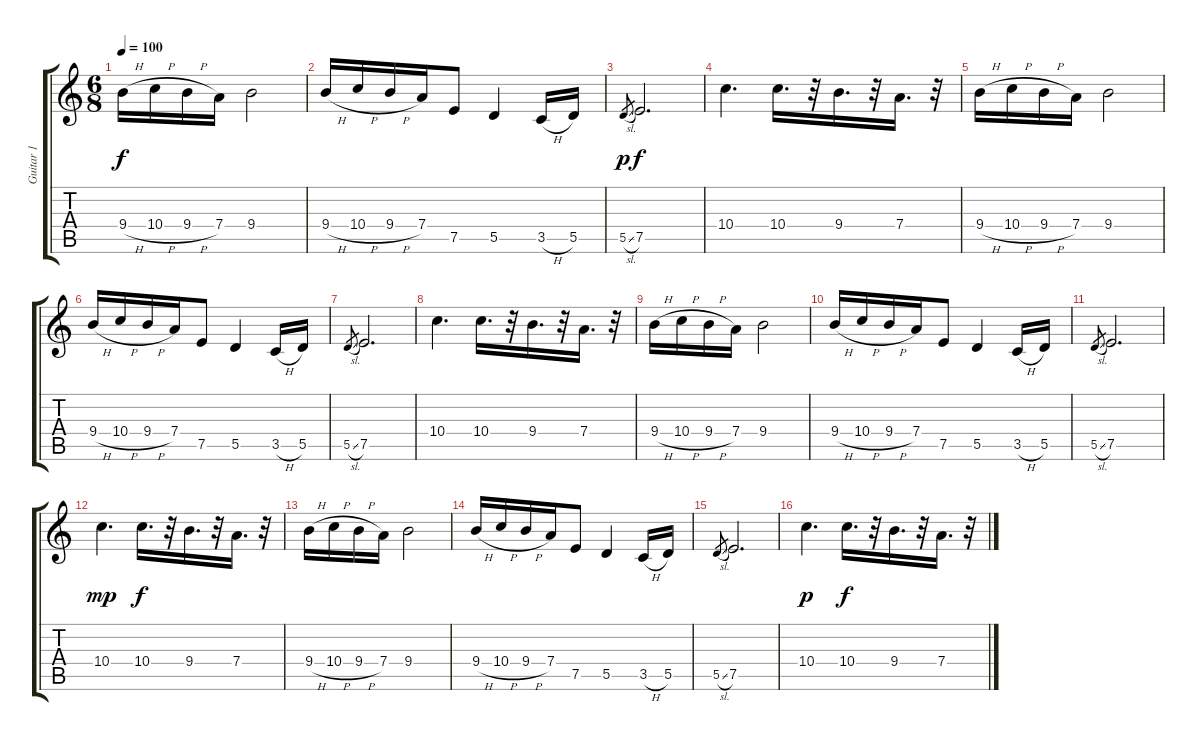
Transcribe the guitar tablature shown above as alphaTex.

\track ("Guitar 1" "Guitar 1") {instrument distortionguitar}
\staff {score tabs}
\tuning (E4 B3 G3 D3 A2 E2) {hide}
\ts (6 8)
\tempo 100
\clef g2
\ks c
9.4{h}.16{dy f} 10.4{h}.16 9.4{h}.16 7.4.16 9.4.2 |
9.4{h}.16 10.4{h}.16 9.4{h}.16 7.4.16 7.5.8 5.5.4 3.5{h}.16 5.5.16 |
5.5{sl}.8{gr dy p} 7.5.2{d dy f} |
10.4.4{d} 10.4.16{d} r.32 9.4.16{d} r.32 7.4.16{d} r.32 |
9.4{h}.16 10.4{h}.16 9.4{h}.16 7.4.16 9.4.2 |
9.4{h}.16 10.4{h}.16 9.4{h}.16 7.4.16 7.5.8 5.5.4 3.5{h}.16 5.5.16 |
5.5{sl}.8{gr} 7.5.2{d} |
10.4.4{d} 10.4.16{d} r.32 9.4.16{d} r.32 7.4.16{d} r.32 |
9.4{h}.16 10.4{h}.16 9.4{h}.16 7.4.16 9.4.2 |
9.4{h}.16 10.4{h}.16 9.4{h}.16 7.4.16 7.5.8 5.5.4 3.5{h}.16 5.5.16 |
5.5{sl}.8{gr} 7.5.2{d} |
10.4.4{d dy mp volume 10} 10.4.16{d dy f} r.32 9.4.16{d} r.32 7.4.16{d} r.32 |
9.4{h}.16 10.4{h}.16 9.4{h}.16 7.4.16 9.4.2 |
9.4{h}.16 10.4{h}.16 9.4{h}.16 7.4.16 7.5.8 5.5.4 3.5{h}.16 5.5.16 |
5.5{sl}.8{gr} 7.5.2{d} |
10.4.4{d dy p} 10.4.16{d dy f} r.32 9.4.16{d} r.32 7.4.16{d} r.32
